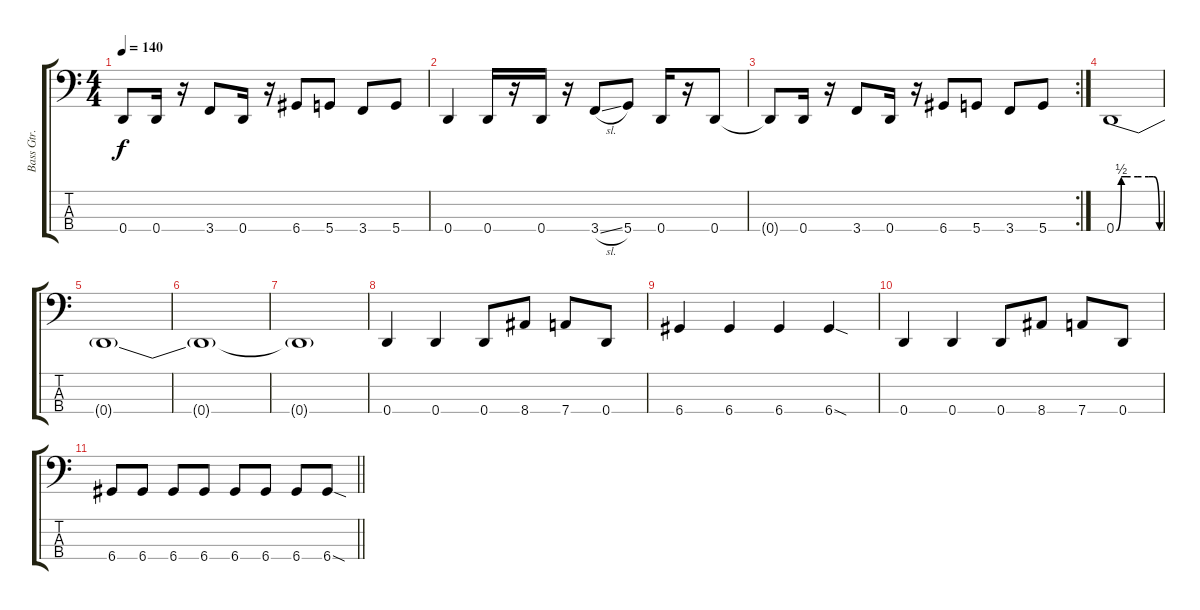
\track ("Bass Gtr." "Bass Gtr.") {instrument electricbassfinger}
\staff {score tabs}
\tuning (G2 D2 A1 D1) {hide}
\ts (4 4)
\tempo 140
\clef f4
\ks c
0.4{t}.8{dy f} 0.4.16 r.16 3.4.8 0.4.16 r.16 6.4.8 5.4.8 3.4.8 5.4.8 |
0.4.4 0.4.16 r.16 0.4.16 r.16 3.4{sl}.8 5.4.8 0.4.16 r.16 0.4.8 |
\rc 2
0.4{t}.8 0.4.16 r.16 3.4.8 0.4.16 r.16 6.4.8 5.4.8 3.4.8 5.4.8 |
0.4{be (custom 0 0 7 2 15 2 30 2 45 2 52 2 60 0)}.1 |
0.4{t}.1 |
0.4{t}.1 |
0.4{t}.1 |
0.4.4 0.4.4 0.4.8 8.4.8 7.4.8 0.4.8 |
6.4.4 6.4.4 6.4.4 6.4{sod}.4 |
0.4.4 0.4.4 0.4.8 8.4.8 7.4.8 0.4.8 |
\barLineRight lightlight
6.4.8 6.4.8 6.4.8 6.4.8 6.4.8 6.4.8 6.4.8 6.4{sod}.8
